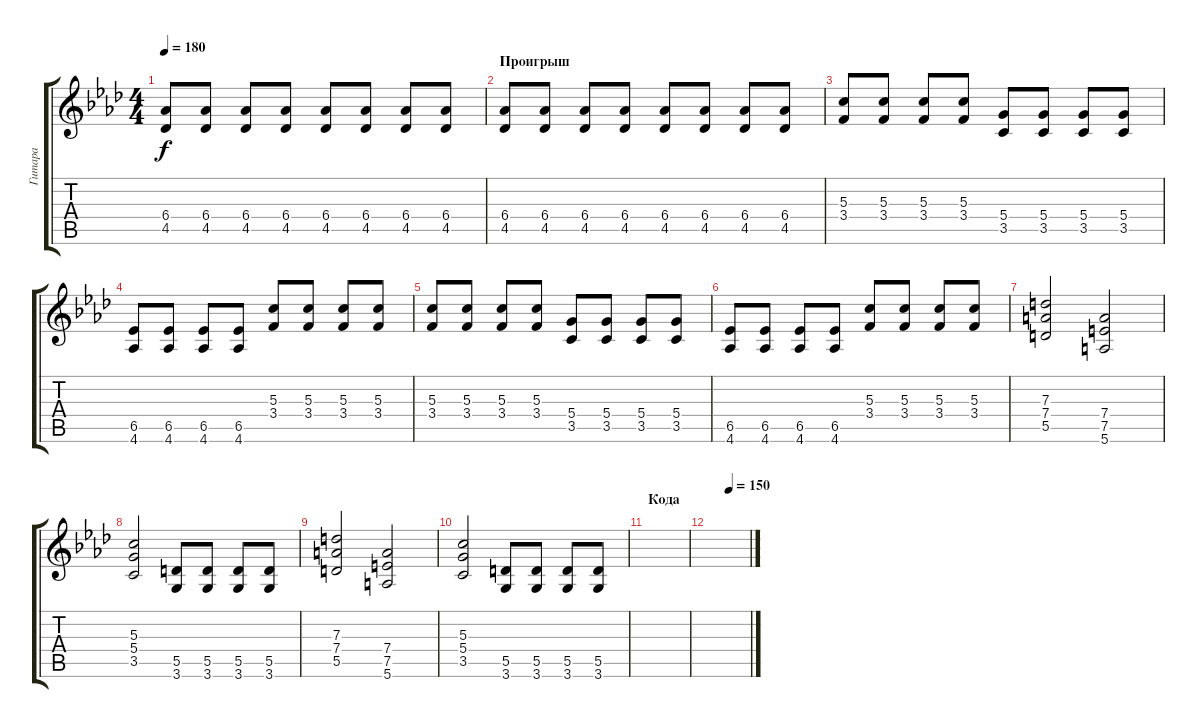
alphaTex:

\track ("Гитара" "Гитара") {instrument distortionguitar}
\staff {score tabs}
\tuning (E4 B3 G3 D3 A2 E2) {hide}
\ts (4 4)
\tempo 180
\clef g2
\ks ab
(6.4 4.5).8{dy f} (6.4 4.5).8 (6.4 4.5).8 (6.4 4.5).8 (6.4 4.5).8 (6.4 4.5).8 (6.4 4.5).8 (6.4 4.5).8 |
\section ("" "Проигрыш")
(6.4 4.5).8 (6.4 4.5).8 (6.4 4.5).8 (6.4 4.5).8 (6.4 4.5).8 (6.4 4.5).8 (6.4 4.5).8 (6.4 4.5).8 |
(5.3 3.4).8 (5.3 3.4).8 (5.3 3.4).8 (5.3 3.4).8 (5.4 3.5).8 (5.4 3.5).8 (5.4 3.5).8 (5.4 3.5).8 |
(6.5 4.6).8 (6.5 4.6).8 (6.5 4.6).8 (6.5 4.6).8 (5.3 3.4).8 (5.3 3.4).8 (5.3 3.4).8 (5.3 3.4).8 |
(5.3 3.4).8 (5.3 3.4).8 (5.3 3.4).8 (5.3 3.4).8 (5.4 3.5).8 (5.4 3.5).8 (5.4 3.5).8 (5.4 3.5).8 |
(6.5 4.6).8 (6.5 4.6).8 (6.5 4.6).8 (6.5 4.6).8 (5.3 3.4).8 (5.3 3.4).8 (5.3 3.4).8 (5.3 3.4).8 |
(7.3 7.4 5.5).2 (7.4 7.5 5.6).2 |
(5.3 5.4 3.5).2 (5.5 3.6).8 (5.5 3.6).8 (5.5 3.6).8 (5.5 3.6).8 |
(7.3 7.4 5.5).2 (7.4 7.5 5.6).2 |
(5.3 5.4 3.5).2 (5.5 3.6).8 (5.5 3.6).8 (5.5 3.6).8 (5.5 3.6).8 |
\section ("" "Кода")
|
\tempo (150 0.5)
